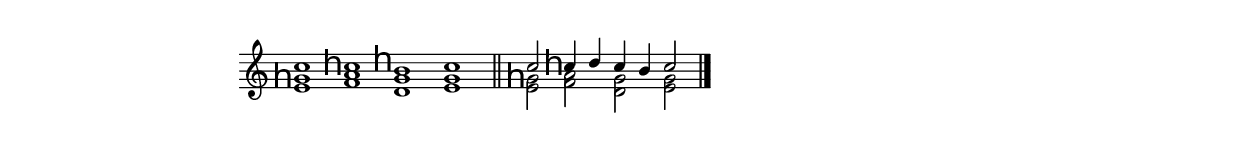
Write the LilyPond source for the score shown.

\version "2.24.1"
\include "tuning.ily"
\include "layout.ily"

%% Just leading tone
JS = \relative c'' { c1  c  bM c  }
JA = \relative c'' { g1  aM g  g  } 
JT = \relative c'  { eM1 f  d  eM }

%% Pythagorean leading tone
PS = \relative c'' { c2  c4 d c b c2  }
PA = \relative c'' { g2  aM   g   g  } 
PT = \relative c'  { eM2 f    d   eM }

%% MIDI Just
\book {
  \bookOutputSuffix "just"
  \score {
    <<
      \new Staff \with {midiInstrument = #"oboe"} << \JS >>
      \new Staff \with {midiInstrument = #"oboe"} << \JA >>
      \new Staff \with {midiInstrument = #"oboe"} << \JT >>
    >>
    \midi { \tempo 4 = 160 }
  }
}

%% MIDI Pythagorean
\book {
  \bookOutputSuffix "pyth"
  \score {
    <<
      \new Staff \with {midiInstrument = #"oboe"} << \PS >>
      \new Staff \with {midiInstrument = #"oboe"} << \PA >>
      \new Staff \with {midiInstrument = #"oboe"} << \PT >>
    >>
    \midi { \tempo 4 = 160 }
  }
}

%% PDF output
\score {
  \new Voice <<
    \omit Staff.TimeSignature
    \time 4/1
    { << \JS \JA \JT >> \bar "||"
      << {\voiceOne \PS } \new Voice {\voiceTwo << \PA \PT >> } >> \bar "|." }
  >>
  \layout{}
}
